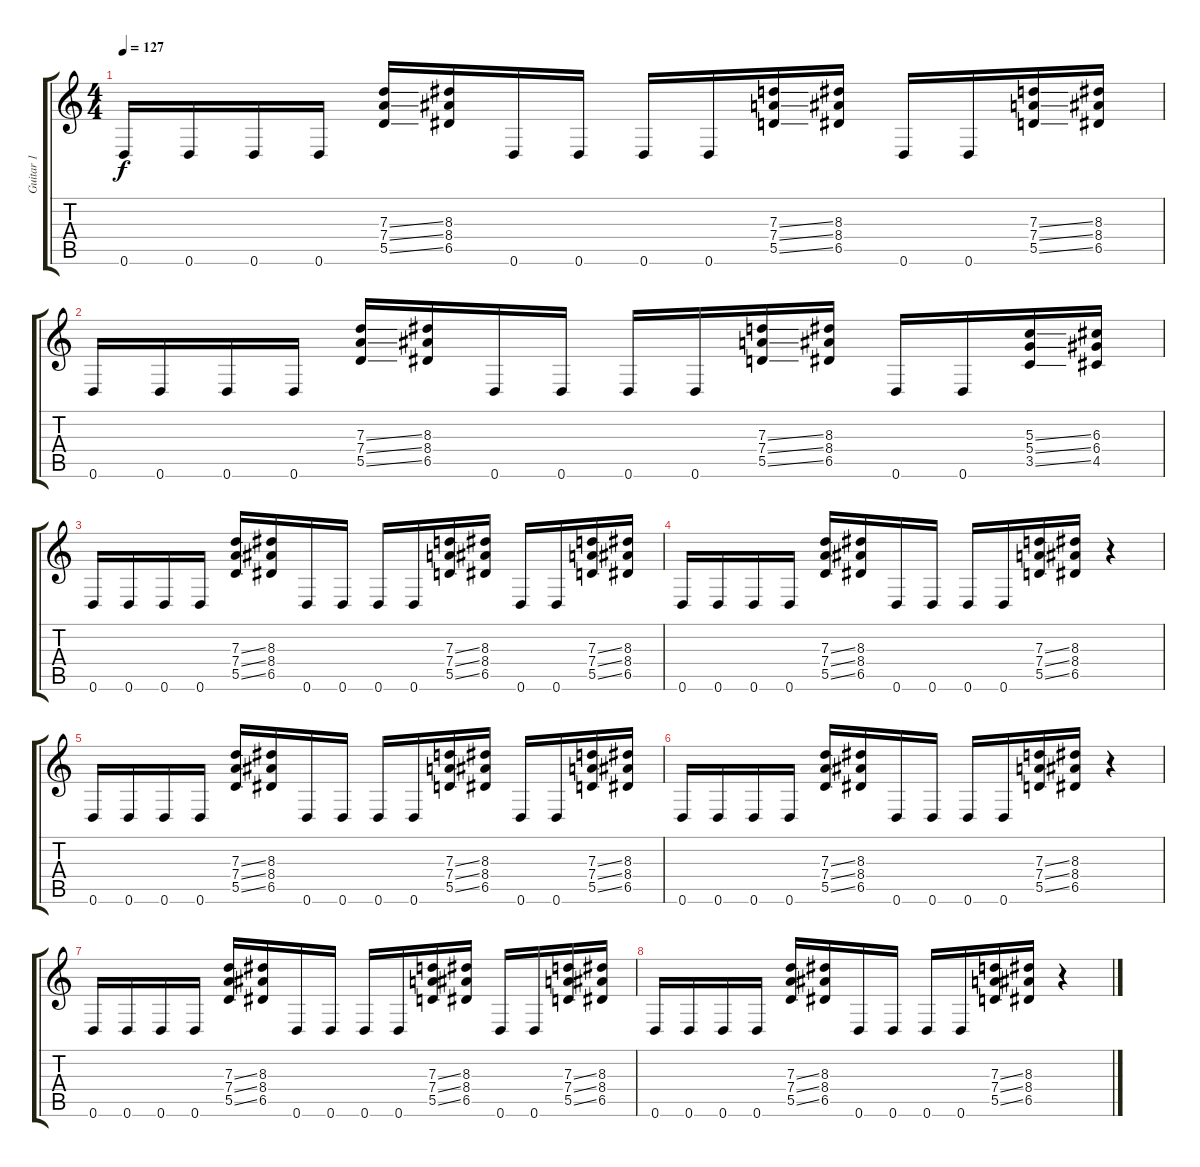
\track ("Guitar 1" "Guitar 1") {instrument distortionguitar}
\staff {score tabs}
\tuning (E4 B3 G3 D3 A2 D2) {hide}
\ts (4 4)
\tempo 127
\clef g2
\ks c
0.6.16{dy f} 0.6.16 0.6.16 0.6.16 (7.3{ss} 7.4{ss} 5.5{ss}).16 (8.3 8.4 6.5).16 0.6.16 0.6.16 0.6.16 0.6.16 (7.3{ss} 7.4{ss} 5.5{ss}).16 (8.3 8.4 6.5).16 0.6.16 0.6.16 (7.3{ss} 7.4{ss} 5.5{ss}).16 (8.3 8.4 6.5).16 |
0.6.16 0.6.16 0.6.16 0.6.16 (7.3{ss} 7.4{ss} 5.5{ss}).16 (8.3 8.4 6.5).16 0.6.16 0.6.16 0.6.16 0.6.16 (7.3{ss} 7.4{ss} 5.5{ss}).16 (8.3 8.4 6.5).16 0.6.16 0.6.16 (5.3{ss} 5.4{ss} 3.5{ss}).16 (6.3 6.4 4.5).16 |
0.6.16 0.6.16 0.6.16 0.6.16 (7.3{ss} 7.4{ss} 5.5{ss}).16 (8.3 8.4 6.5).16 0.6.16 0.6.16 0.6.16 0.6.16 (7.3{ss} 7.4{ss} 5.5{ss}).16 (8.3 8.4 6.5).16 0.6.16 0.6.16 (7.3{ss} 7.4{ss} 5.5{ss}).16 (8.3 8.4 6.5).16 |
0.6.16 0.6.16 0.6.16 0.6.16 (7.3{ss} 7.4{ss} 5.5{ss}).16 (8.3 8.4 6.5).16 0.6.16 0.6.16 0.6.16 0.6.16 (7.3{ss} 7.4{ss} 5.5{ss}).16 (8.3 8.4 6.5).16 r.4 |
0.6.16 0.6.16 0.6.16 0.6.16 (7.3{ss} 7.4{ss} 5.5{ss}).16 (8.3 8.4 6.5).16 0.6.16 0.6.16 0.6.16 0.6.16 (7.3{ss} 7.4{ss} 5.5{ss}).16 (8.3 8.4 6.5).16 0.6.16 0.6.16 (7.3{ss} 7.4{ss} 5.5{ss}).16 (8.3 8.4 6.5).16 |
0.6.16 0.6.16 0.6.16 0.6.16 (7.3{ss} 7.4{ss} 5.5{ss}).16 (8.3 8.4 6.5).16 0.6.16 0.6.16 0.6.16 0.6.16 (7.3{ss} 7.4{ss} 5.5{ss}).16 (8.3 8.4 6.5).16 r.4 |
0.6.16 0.6.16 0.6.16 0.6.16 (7.3{ss} 7.4{ss} 5.5{ss}).16 (8.3 8.4 6.5).16 0.6.16 0.6.16 0.6.16 0.6.16 (7.3{ss} 7.4{ss} 5.5{ss}).16 (8.3 8.4 6.5).16 0.6.16 0.6.16 (7.3{ss} 7.4{ss} 5.5{ss}).16 (8.3 8.4 6.5).16 |
0.6.16 0.6.16 0.6.16 0.6.16 (7.3{ss} 7.4{ss} 5.5{ss}).16 (8.3 8.4 6.5).16 0.6.16 0.6.16 0.6.16 0.6.16 (7.3{ss} 7.4{ss} 5.5{ss}).16 (8.3 8.4 6.5).16 r.4
